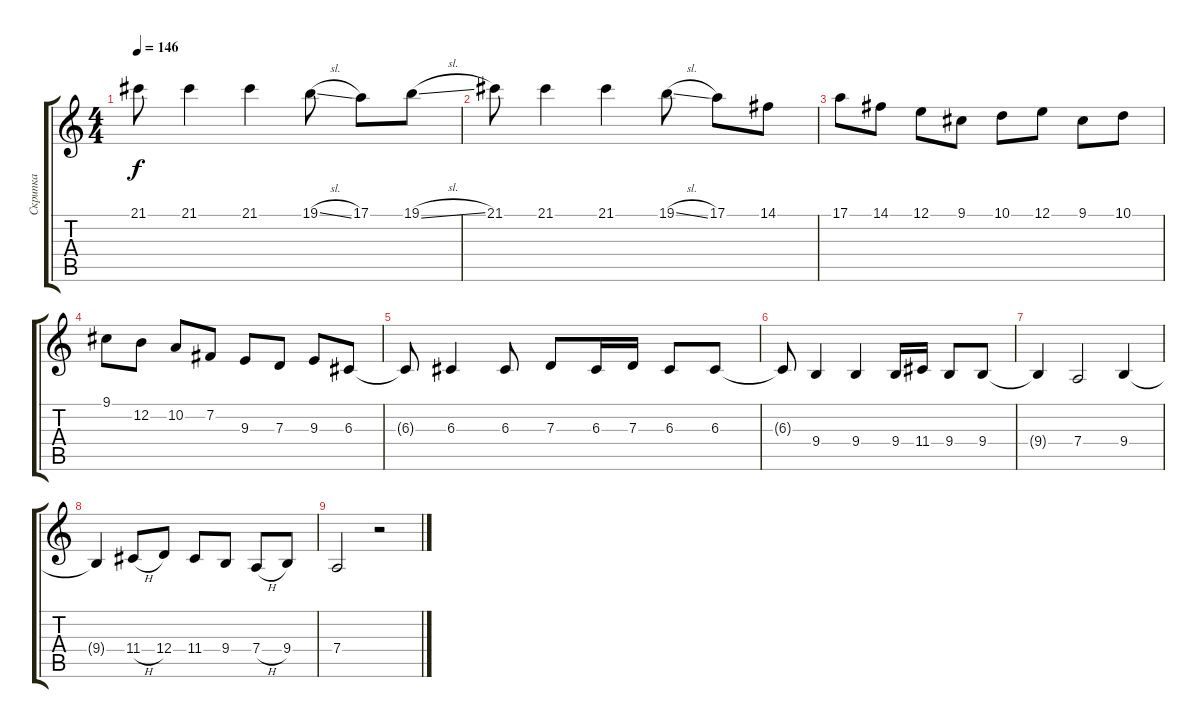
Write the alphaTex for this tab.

\track ("Скрипка" "Скрипка") {instrument viola}
\staff {score tabs}
\tuning (E4 B3 G3 D3 A2 E2) {hide}
\ts (4 4)
\tempo 146
\clef g2
\ks c
21.1.8{dy f} 21.1.4 21.1.4 19.1{sl}.8 17.1.8 19.1{sl}.8 |
21.1.8 21.1.4 21.1.4 19.1{sl}.8 17.1.8 14.1.8 |
17.1.8 14.1.8 12.1.8 9.1.8 10.1.8 12.1.8 9.1.8 10.1.8 |
9.1.8 12.2.8 10.2.8 7.2.8 9.3.8 7.3.8 9.3.8 6.3.8 |
6.3{t}.8 6.3.4 6.3.8 7.3.8 6.3.16 7.3.16 6.3.8 6.3.8 |
6.3{t}.8 9.4.4 9.4.4 9.4.16 11.4.16 9.4.8 9.4.8 |
9.4{t}.4 7.4.2 9.4.4 |
9.4{t}.4 11.4{h}.8 12.4.8 11.4.8 9.4.8 7.4{h}.8 9.4.8 |
7.4.2 r.2
